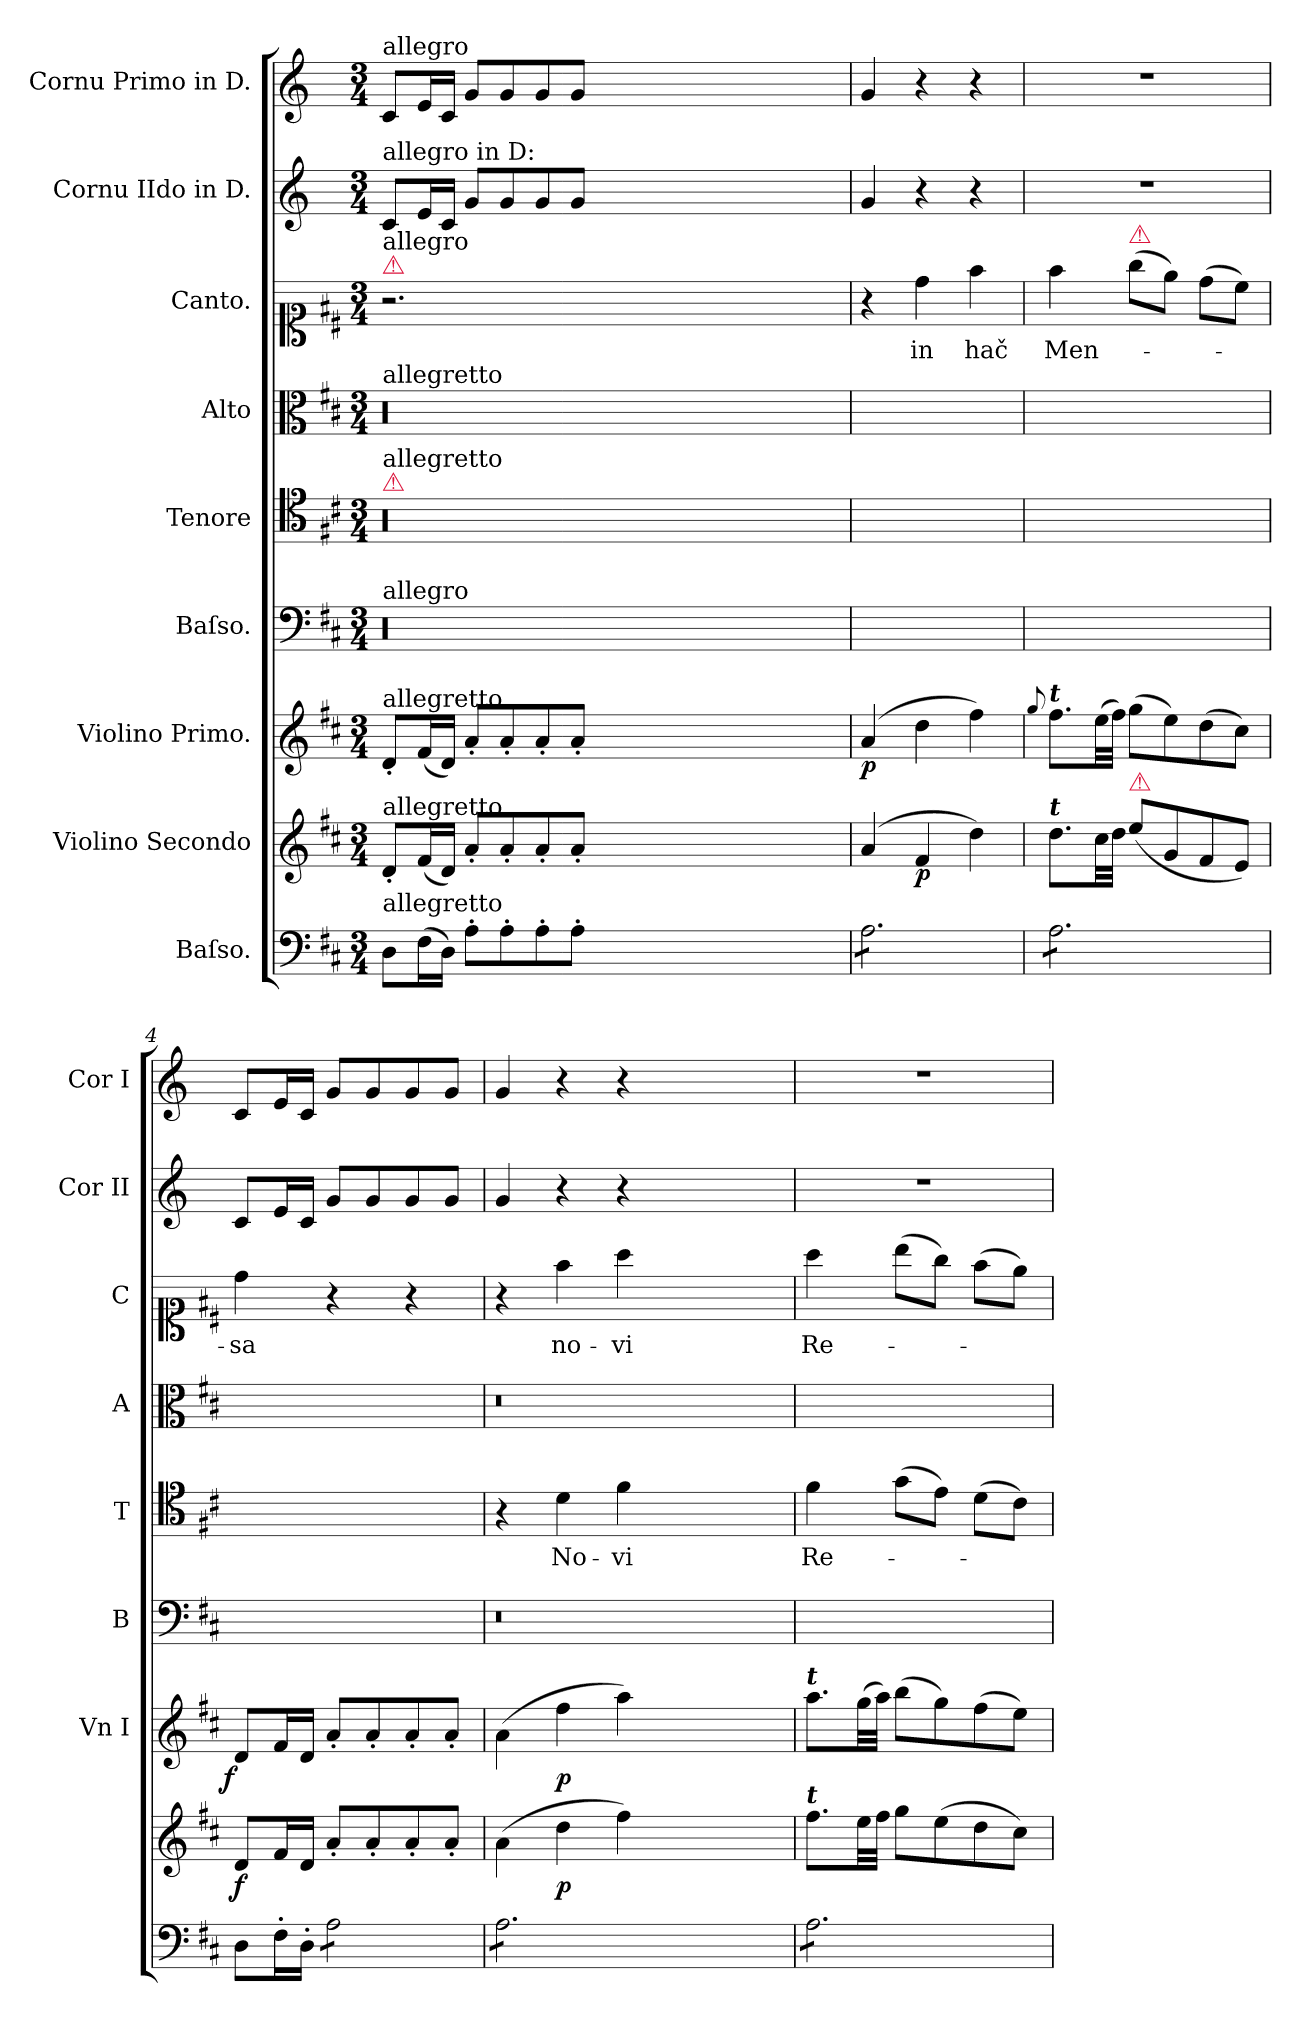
**kern	**dynam	**kern	**dynam	**kern	**dynam	**kern	**kern	**text	**kern	**kern	**text	**kern	**kern
*part9	*part9	*part8	*part8	*part7	*part7	*part6	*part5	*part5	*part4	*part3	*part3	*part2	*part1
*staff9	*staff9	*staff8	*staff8	*staff7	*staff7	*staff6	*staff5	*staff5	*staff4	*staff3	*staff3	*staff2	*staff1
*I"Baſso.	*	*I"Violino Secondo	*	*I"Violino Primo.	*	*I"Baſso.	*I"Tenore	*	*I"Alto	*I"Canto.	*	*I"Cornu IIdo in D.	*I"Cornu Primo in D.
*	*	*	*	*I'Vn I	*	*I'B	*I'T	*	*I'A	*I'C	*	*I'Cor II	*I'Cor I
*clefF4	*	*clefG2	*	*clefG2	*	*clefF4	*clefC4	*	*clefC3	*clefC1	*	*clefG2	*clefG2
*	*	*	*	*	*	*	*	*	*	*	*	*ITrd-1c-2	*ITrd-1c-2
*k[f#c#]	*	*k[f#c#]	*	*k[f#c#]	*	*k[f#c#]	*k[f#c#]	*	*k[f#c#]	*k[f#c#]	*	*k[f#c#]	*k[f#c#]
*M3/4	*	*M3/4	*	*M3/4	*	*M3/4	*M3/4	*	*M3/4	*M3/4	*	*M3/4	*M3/4
=1	=1	=1	=1	=1	=1	=1	=1	=1	=1	=1	=1	=1	=1
!	!	!	!	!	!	!	!	!	!	!	!	!	!LO:TX:a:t=allegro
!	!	!	!	!	!	!	!	!	!	!	!	!LO:TX:a:t=allegro in D&colon;	!
!	!	!	!	!	!	!	!	!	!	!LO:TX:a:color=crimson:t=⚠	!	!	!
!	!	!	!	!	!	!	!	!	!	!LO:TX:a:t=allegro	!	!	!
!	!	!	!	!	!	!	!	!	!LO:TX:a:t=allegretto	!	!	!	!
!	!	!	!	!	!	!	!LO:TX:a:color=crimson:t=⚠	!	!	!	!	!	!
!	!	!	!	!	!	!	!LO:TX:a:t=allegretto	!	!	!	!	!	!
!	!	!	!	!	!	!LO:TX:a:t=allegro	!	!	!	!	!	!	!
!	!	!	!	!LO:TX:a:t=allegretto	!	!	!	!	!	!	!	!	!
!	!	!LO:TX:a:t=allegretto	!	!	!	!	!	!	!	!	!	!	!
!LO:TX:a:t=allegretto	!	!	!	!	!	!	!	!	!	!	!	!	!
!	!	!	!	!	!	!LO:N:vis=00	!LO:N:vis=00	!	!LO:N:vis=00	!	!	!	!
8D\L	.	8d'/L	.	8d'/L	.	0.r	0.r	.	0.r	2.r	.	8d/L	8d/L
!	!LO:DY:b	!	!	!	!	!	!	!	!	!	!	!	!
(16F#\L	for	(16f#/L	.	(16f#/L	.	.	.	.	.	.	.	16f#/L	16f#/L
16D\JJ)	.	16d/JJ)	.	16d/JJ)	.	.	.	.	.	.	.	16d/JJ	16d/JJ
8A'\L	.	8a'/L	.	8a'/L	.	.	.	.	.	.	.	8a/L	8a/L
8A'\	.	8a'/	.	8a'/	.	.	.	.	.	.	.	8a/	8a/
8A'\	.	8a'/	.	8a'/	.	.	.	.	.	.	.	8a/	8a/
8A'\J	.	8a'/J	.	8a'/J	.	.	.	.	.	.	.	8a/J	8a/J
0ryy	.	0ryy	.	0ryy	.	.	.	.	.	0ryy	.	0ryy	0ryy
4ryy	.	4ryy	.	4ryy	.	.	.	.	.	4ryy	.	4ryy	4ryy
=2	=2	=2	=2	=2	=2	=2	=2	=2	=2	=2	=2	=2	=2
!	!LO:DY:b	!	!	!	!LO:DY:b	!	!	!	!	!	!	!	!
*tremolo	*	*	*	*	*	*	*	*	*	*	*	*	*
8A\L	po&colon;	(4a/	.	(4a/	p	2.ryy	2.ryy	.	2.ryy	4r	.	4a/	4a/
8A\	.	.	.	.	.	.	.	.	.	.	.	.	.
8A\	.	4f#/	p	4dd\	.	.	.	.	.	4dd\	in	4r	4r
8A\	.	.	.	.	.	.	.	.	.	.	.	.	.
8A\	.	4dd\)	.	4ff#\)	.	.	.	.	.	4ff#\	hač	4r	4r
8A\J	.	.	.	.	.	.	.	.	.	.	.	.	.
=3	=3	=3	=3	=3	=3	=3	=3	=3	=3	=3	=3	=3	=3
.	.	.	.	8qqgg/	.	.	.	.	.	.	.	.	.
!	!	!	!	!LO:TX:a:Bi:t=t	!	!	!	!	!	!	!	!	!
!	!	!LO:TX:a:Bi:t=t	!	!	!	!	!	!	!	!	!	!	!
!	!	!	!	!	!	!	!	!	!	!	!	!LO:N:vis=1	!LO:N:vis=1
8A\L	.	8.dd\L	.	8.ff#\L	.	2.ryy	2.ryy	.	2.ryy	4ff#\	Men-	2.r	2.r
8A\	.	.	.	.	.	.	.	.	.	.	.	.	.
.	.	32cc#\LL	.	(32ee\LL	.	.	.	.	.	.	.	.	.
.	.	32dd\JJJ	.	32ff#\JJJ)	.	.	.	.	.	.	.	.	.
!	!	!	!	!	!	!	!	!	!	!LO:TX:a:color=crimson:t=⚠	!	!	!
!	!	!LO:TX:a:color=crimson:t=⚠	!	!	!	!	!	!	!	!	!	!	!
8A\	.	(8ee\L	.	(8gg\L	.	.	.	.	.	(8gg\L	.	.	.
8A\	.	8g/	.	8ee\)	.	.	.	.	.	8ee\J)	.	.	.
8A\	.	8f#/	.	(8dd\	.	.	.	.	.	(8dd\L	.	.	.
8A\J	.	8e/J)	.	8cc#\J)	.	.	.	.	.	8cc#\J)	.	.	.
*Xtremolo	*	*	*	*	*	*	*	*	*	*	*	*	*
=4	=4	=4	=4	=4	=4	=4	=4	=4	=4	=4	=4	=4	=4
!	!	!	!	!	!LO:DY:b:rj	!	!	!	!	!	!	!	!
8D\L	.	8d/L	f	8d/L	f	2.ryy	2.ryy	.	2.ryy	4dd\	-sa	8d/L	8d/L
!	!LO:DY:b	!	!	!	!	!	!	!	!	!	!	!	!
16F#'\L	for	16f#/L	.	16f#/L	.	.	.	.	.	.	.	16f#/L	16f#/L
16D'\JJ	.	16d/JJ	.	16d/JJ	.	.	.	.	.	.	.	16d/JJ	16d/JJ
*tremolo	*	*	*	*	*	*	*	*	*	*	*	*	*
8A\L	.	8a'/L	.	8a'/L	.	.	.	.	.	4r	.	8a/L	8a/L
8A\	.	8a'/	.	8a'/	.	.	.	.	.	.	.	8a/	8a/
8A\	.	8a'/	.	8a'/	.	.	.	.	.	4r	.	8a/	8a/
8A\J	.	8a'/J	.	8a'/J	.	.	.	.	.	.	.	8a/J	8a/J
=5	=5	=5	=5	=5	=5	=5	=5	=5	=5	=5	=5	=5	=5
!	!LO:DY:b	!	!	!	!	!LO:N:vis=0	!	!	!LO:N:vis=0	!	!	!	!
8A\L	po	(4a\	.	(4a\	.	1.r	4r	.	1.r	4r	.	4a/	4a/
8A\	.	.	.	.	.	.	.	.	.	.	.	.	.
!	!	!	!	!	!LO:DY:b	!	!	!	!	!	!	!	!
8A\	.	4dd\	p	4ff#\	p	.	4d\	No-	.	4ff#\	no-	4r	4r
8A\	.	.	.	.	.	.	.	.	.	.	.	.	.
8A\	.	4ff#\)	.	4aa\)	.	.	4f#\	-vi	.	4aa\	-vi	4r	4r
8A\J	.	.	.	.	.	.	.	.	.	.	.	.	.
2.ryy	.	2.ryy	.	2.ryy	.	.	2.ryy	.	.	2.ryy	.	2.ryy	2.ryy
=6	=6	=6	=6	=6	=6	=6	=6	=6	=6	=6	=6	=6	=6
!	!	!	!	!LO:TX:a:Bi:t=t	!	!	!	!	!	!	!	!	!
!	!	!LO:TX:a:Bi:t=t	!	!	!	!	!	!	!	!	!	!	!
8A\L	.	8.ff#\L	.	8.aa\L	.	2.ryy	4f#\	Re-	2.ryy	4aa\	Re-	2.r	2.r
8A\	.	.	.	.	.	.	.	.	.	.	.	.	.
.	.	32ee\LL	.	(32gg\LL	.	.	.	.	.	.	.	.	.
.	.	32ff#\JJJ	.	32aa\JJJ)	.	.	.	.	.	.	.	.	.
8A\	.	8gg\L	.	(8bb\L	.	.	(8g\L	.	.	(8bb\L	.	.	.
8A\	.	(8ee\	.	8gg\)	.	.	8e\J)	.	.	8gg\J)	.	.	.
8A\	.	8dd\	.	(8ff#\	.	.	(8d\L	.	.	(8ff#\L	.	.	.
8A\J	.	8cc#\J)	.	8ee\J)	.	.	8c#\J)	.	.	8ee\J)	.	.	.
*Xtremolo	*	*	*	*	*	*	*	*	*	*	*	*	*
=	=	=	=	=	=	=	=	=	=	=	=	=	=
*-	*-	*-	*-	*-	*-	*-	*-	*-	*-	*-	*-	*-	*-
